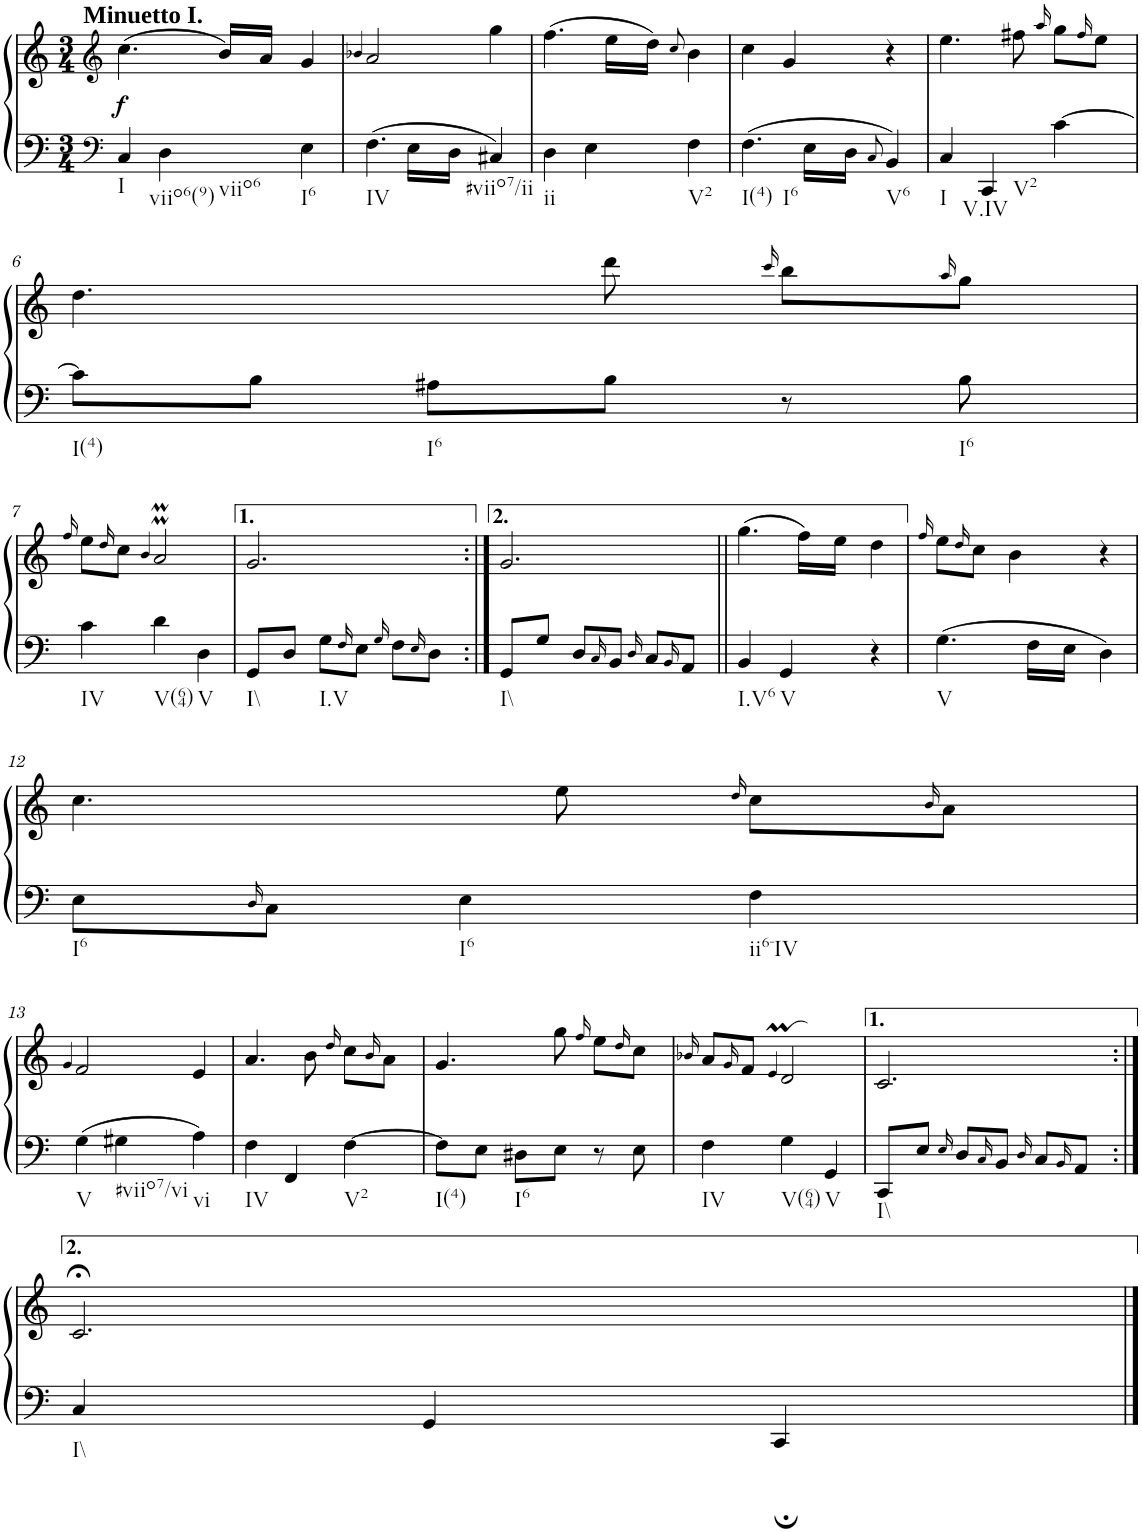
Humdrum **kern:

**kern	**kern	**dynam
*part1	*part1	*part1
*staff2	*staff1	*staff1/2
*I"unbenannt	*	*
*clefF4	*clefG2	*
*k[]	*k[]	*
*M3/4	*M3/4	*
=1	=1	=1
!	!LO:TX:a:B:t=Minuetto I.	!
!LO:TX:b:t=I	!	!
!	!	!LO:DY:b
4C/	(4.cc\	f
!LO:TX:b:t=viio6(9)	!	!
!LO:TX:b:t=viio6	!	!
4D\	.	.
.	16b/LL)	.
.	16a/JJ	.
!LO:TX:b:t=I6	!	!
4E\	4g/	.
=2	=2	=2
.	4qb-X/	.
!LO:TX:b:t=IV	!	!
4.F\	2a/	.
16E\LL	.	.
16D\JJ	.	.
!LO:TX:b:t=#viio7/ii	!	!
4C#X/	4gg\	.
=3	=3	=3
!LO:TX:b:t=ii	!	!
4D\	(4.ff\	.
4E\	.	.
.	16ee\LL	.
.	16dd\JJ)	.
.	8qcc/	.
!LO:TX:b:t=V2	!	!
4F\	4b\	.
=4	=4	=4
!LO:TX:b:t=I(4)	!	!
!LO:TX:b:t=I6	!	!
4.F\	4cc\	.
.	4g/	.
16E\LL	.	.
16D\JJ	.	.
8qC/	.	.
!LO:TX:b:t=V6	!	!
4BB/	4r	.
=5	=5	=5
!LO:TX:b:t=I	!	!
4C/	4.ee\	.
!LO:TX:b:t=V.IV	!	!
!LO:TX:b:t=V2	!	!
4CC/	.	.
.	8ff#X\	.
.	16qaa/	.
[4c\	8gg\L	.
.	16qff#/	.
.	8ee\J	.
!!LO:LB:g=z
=6	=6	=6
!LO:TX:b:t=I(4)	!	!
8c\L]	4.dd\	.
8B\J	.	.
!LO:TX:b:t=I6	!	!
8A#X\L	.	.
8B\J	8ddd\	.
.	16qccc/	.
8r	8bb\L	.
.	16qaa/	.
!LO:TX:b:t=I6	!	!
8B\	8gg\J	.
!!LO:LB:g=z
=7	=7	=7
.	16qff/	.
!LO:TX:b:t=IV	!	!
4c\	8ee\L	.
.	16qdd/	.
.	8cc\J	.
.	4qb/	.
!LO:TX:b:t=V(64)	!	!
4d\	2aMM/	.
!LO:TX:b:t=V	!	!
4D\	.	.
=8	=8	=8
!LO:TX:b:t=I\\	!	!
8GG/L	2.g/	.
8D/J	.	.
!LO:TX:b:t=I.V	!	!
8G\L	.	.
16qF/	.	.
8E\J	.	.
16qG/	.	.
8F\L	.	.
16qE/	.	.
8D\J	.	.
=9:|!	=9:|!	=9:|!
!LO:TX:b:t=I\\	!	!
8GG/L	2.g/	.
8G/J	.	.
8D/L	.	.
16qC/	.	.
8BB/J	.	.
16qD/	.	.
8C/L	.	.
16qBB/	.	.
8AA/J	.	.
=10||	=10||	=10||
!LO:TX:b:t=I.V6	!	!
4BB/	(4.gg\	.
!LO:TX:b:t=V	!	!
4GG/	.	.
.	16ff\LL)	.
.	16ee\JJ	.
4r	4dd\	.
=11	=11	=11
.	16qff/	.
!LO:TX:b:t=V	!	!
4.G\	8ee\L	.
.	16qdd/	.
.	8cc\J	.
.	4b\	.
16F\LL	.	.
16E\JJ	.	.
4D\	4r	.
!!LO:LB:g=z
=12	=12	=12
!LO:TX:b:t=I6	!	!
8E\L	4.cc\	.
16qD/	.	.
8C\J	.	.
!LO:TX:b:t=I6	!	!
4E\	.	.
.	8ee\	.
.	16qdd/	.
!LO:TX:b:t=ii6-IV	!	!
4F\	8cc\L	.
.	16qb/	.
.	8a\J	.
!!LO:LB:g=z
=13	=13	=13
.	4qg/	.
!LO:TX:b:t=V	!	!
4G\	2f/	.
!LO:TX:b:t=#viio7/vi	!	!
4G#X\	.	.
!LO:TX:b:t=vi	!	!
4A\	4e/	.
=14	=14	=14
!LO:TX:b:t=IV	!	!
4F\	4.a/	.
4FF/	.	.
.	8b\	.
.	16qdd/	.
!LO:TX:b:t=V2	!	!
[4F\	8cc\L	.
.	16qb/	.
.	8a\J	.
=15	=15	=15
!LO:TX:b:t=I(4)	!	!
8F\L]	4.g/	.
8E\J	.	.
!LO:TX:b:t=I6	!	!
8D#X\L	.	.
8E\J	8gg\	.
.	16qff/	.
8r	8ee\L	.
.	16qdd/	.
8E\	8cc\J	.
=16	=16	=16
.	16qb-X/	.
!LO:TX:b:t=IV	!	!
4F\	8a/L	.
.	16qg/	.
.	8f/J	.
.	4qe/	.
!LO:TX:b:t=V(64)	!	!
4G\	2d/	.
!LO:TX:b:t=V	!	!
4GG/	.	.
=17	=17	=17
!LO:TX:b:t=I\\	!	!
8CC/L	2.c/	.
8E/J	.	.
16qE/	.	.
8D/L	.	.
16qC/	.	.
8BB/J	.	.
16qD/	.	.
8C/L	.	.
16qBB/	.	.
8AA/J	.	.
!!LO:LB:g=z
=17X1:|!	=17X1:|!	=17X1:|!
!LO:TX:b:t=I\\	!	!
4C/	2.c;</	.
4GG/	.	.
4CC;/	.	.
==	==	==
*-	*-	*-
